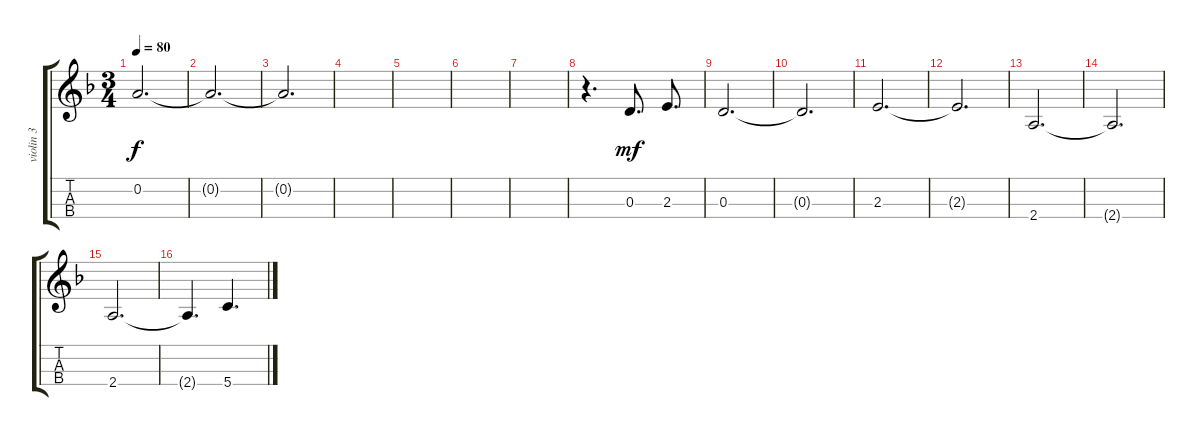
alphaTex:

\track ("violin 3" "violin 3") {instrument stringensemble2}
\staff {score tabs}
\tuning (E5 A4 D4 G3) {hide}
\ts (3 4)
\tempo 80
\clef g2
\ks f
0.2.2{d dy f volume 1} |
0.2{t}.2{d} |
0.2{t}.2{d} |
|
|
|
|
r.4{d volume 16} 0.3.8{d dy mf} 2.3.8{d} |
0.3.2{d} |
0.3{t}.2{d} |
2.3.2{d} |
2.3{t}.2{d} |
2.4.2{d} |
2.4{t}.2{d} |
2.4.2{d} |
2.4{t}.4{d} 5.4.4{d}
